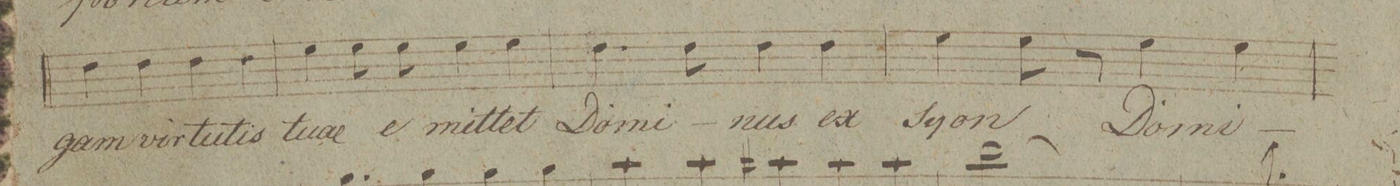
**kern	**text	**dynam
*I"Canto.	*	*
*clefC1	*	*
*k[]	*	*
*met(c|)	*	*
*M2/2	*	*
4b\	-gam	.
4b\	vir-	.
4b\	-tu-	.
4b\	-tis	.
=18	=18	=18
4cc\	tu-	.
8cc\	-ae	.
8cc\	e-	.
4cc\	-mit-	.
4cc\	-tet	.
=19	=19	=19
4.b\	Do-	.
8b\	-mi-	.
4b\	-nus	.
4b\	ex	.
=20	=20	=20
4cc\	Sy-	.
8cc\	-on	.
8r	.	.
4cc\	Do-	.
4cc\	-mi-	.
=21	=21	=21
*-	*-	*-
